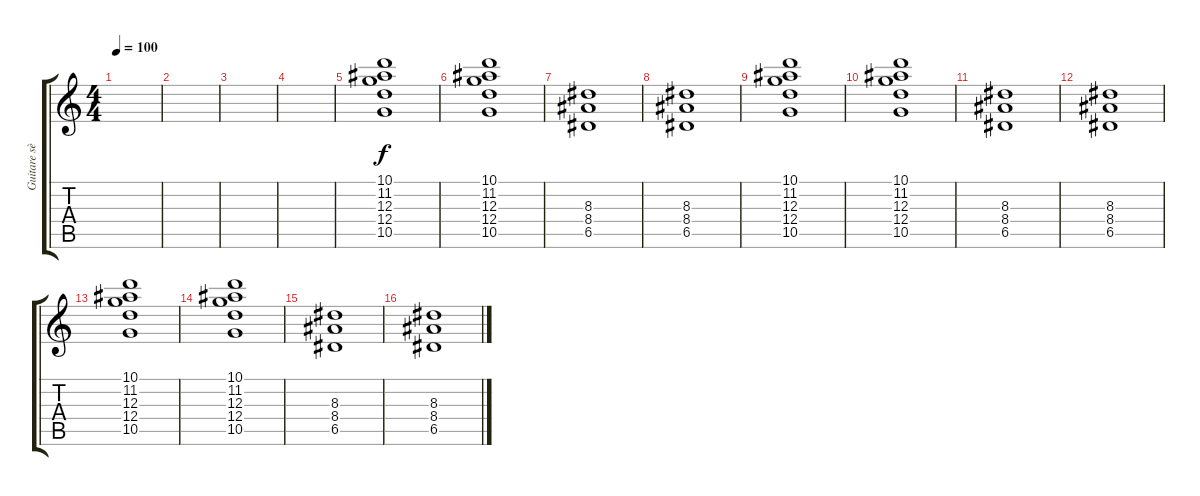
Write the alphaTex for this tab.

\track ("Guitare sèche solo" "Guitare sè") {instrument acousticguitarnylon}
\staff {score tabs}
\tuning (E4 B3 G3 D3 A2 E2) {hide}
\ts (4 4)
\tempo 100
\clef g2
\ks c
|
|
|
|
(10.1 11.2 12.3 12.4 10.5).1 |
(10.1 11.2 12.3 12.4 10.5).1 |
(8.3 8.4 6.5).1 |
(8.3 8.4 6.5).1 |
(10.1 11.2 12.3 12.4 10.5).1 |
(10.1 11.2 12.3 12.4 10.5).1 |
(8.3 8.4 6.5).1 |
(8.3 8.4 6.5).1 |
(10.1 11.2 12.3 12.4 10.5).1 |
(10.1 11.2 12.3 12.4 10.5).1 |
(8.3 8.4 6.5).1 |
(8.3 8.4 6.5).1
